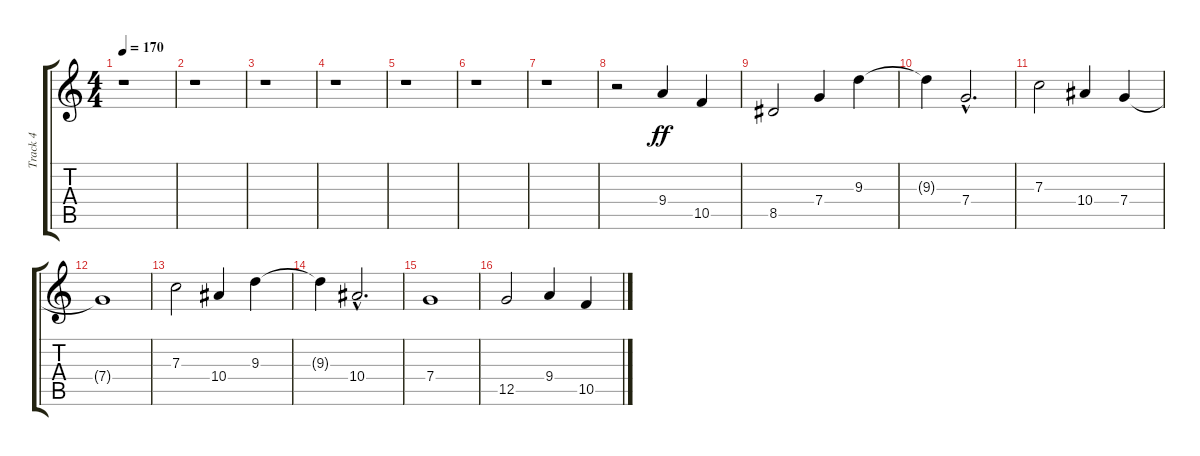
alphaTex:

\track ("Track 4" "Track 4") {instrument distortionguitar}
\staff {score tabs}
\tuning (D4 A3 F3 C3 G2 D2) {hide}
\ts (4 4)
\tempo 170
\clef g2
\ks c
r.1{dy ff} |
r.1 |
r.1 |
r.1 |
r.1 |
r.1 |
r.1 |
r.2 9.4.4 10.5.4 |
8.5.2 7.4.4 9.3.4 |
9.3{t}.4 7.4{hac}.2{d} |
7.3.2 10.4.4 7.4.4 |
7.4{t}.1 |
7.3.2 10.4.4 9.3.4 |
9.3{t}.4 10.4{hac}.2{d} |
7.4.1 |
12.5.2 9.4.4 10.5.4
